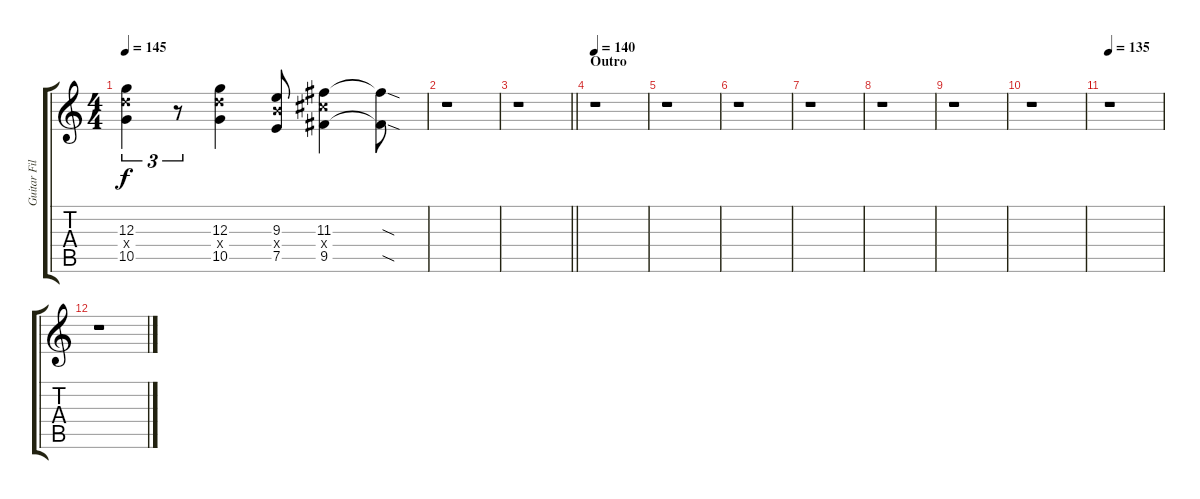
\track ("Guitar Fills/Solo" "Guitar Fil") {instrument overdrivenguitar}
\staff {score tabs}
\tuning (E4 B3 G3 D3 A2 E2) {hide}
\ts (4 4)
\tempo 145
\clef g2
\ks c
(12.3 12.4{x} 10.5).4{tu (3 2) dy f volume 10} r.8{tu (3 2)} (12.3 12.4{x} 10.5).4 (9.3 9.4{x} 7.5).8 (11.3 11.4{x} 9.5).4 (11.3{sod t} 9.5{sod t}).8 |
r.1 |
\barLineRight lightlight
r.1 |
\section ("" "Outro")
\tempo 140
r.1 |
r.1 |
r.1 |
r.1 |
r.1 |
r.1 |
r.1 |
\tempo 135
r.1 |
r.1
